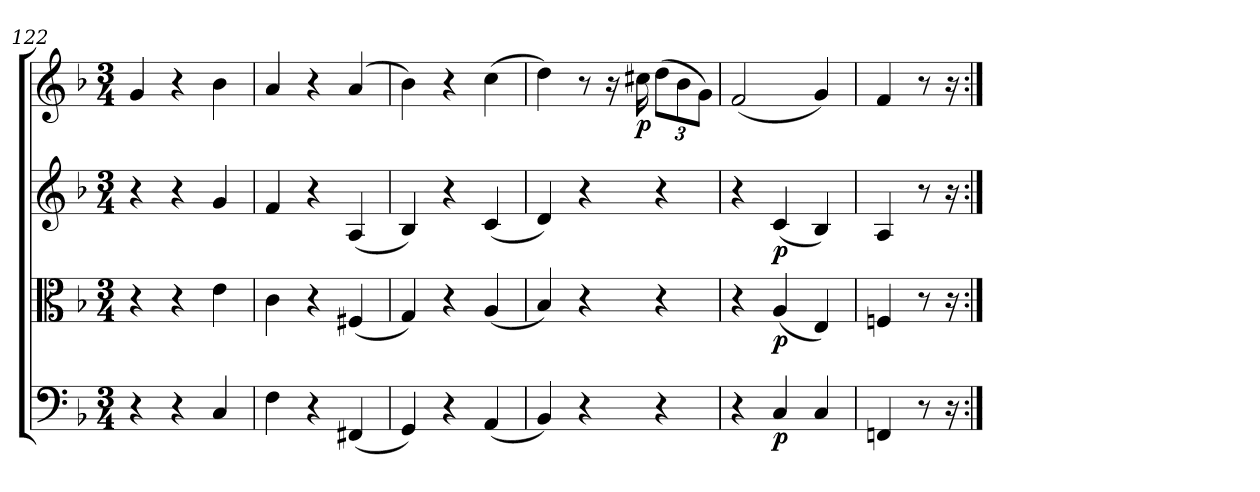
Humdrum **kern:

**kern	**dynam	**kern	**dynam	**kern	**dynam	**kern	**dynam
*part4	*part4	*part3	*part3	*part2	*part2	*part1	*part1
*staff4	*staff4	*staff3	*staff3	*staff2	*staff2	*staff1	*staff1
*clefF4	*	*clefC3	*	*clefG2	*	*clefG2	*
*k[b-]	*	*k[b-]	*	*k[b-]	*	*k[b-]	*
*F:	*	*F:	*	*F:	*	*F:	*
*M3/4	*	*M3/4	*	*M3/4	*	*M3/4	*
=122	=122	=122	=122	=122	=122	=122	=122
4r	.	4r	.	4r	.	4g/	.
4r	.	4r	.	4r	.	4r	.
4C/	.	4e\	.	4g/	.	4b-\	.
=123	=123	=123	=123	=123	=123	=123	=123
4F\	.	4c\	.	4f/	.	4a/	.
4r	.	4r	.	4r	.	4r	.
(4FF#X/	.	(4F#X/	.	(4A/	.	(4a/	.
=124	=124	=124	=124	=124	=124	=124	=124
4GG/)	.	4G/)	.	4B-/)	.	4b-\)	.
4r	.	4r	.	4r	.	4r	.
(4AA/	.	(4A/	.	(4c/	.	(4cc\	.
=125	=125	=125	=125	=125	=125	=125	=125
4BB-/)	.	4B-/)	.	4d/)	.	4dd\)	.
4r	.	4r	.	4r	.	8r	.
.	.	.	.	.	.	16r	.
.	.	.	.	.	.	16cc#X\	p
4r	.	4r	.	4r	.	(12dd\L	.
.	.	.	.	.	.	12b-\	.
.	.	.	.	.	.	12g\J)	.
=126	=126	=126	=126	=126	=126	=126	=126
4r	.	4r	.	4r	.	(2f/	.
4C/	p	(4A/	p	(4c/	p	.	.
4C/	.	4E/)	.	4B-/)	.	4g/)	.
=127	=127	=127	=127	=127	=127	=127	=127
4FFn/	.	4Fn/	.	4A/	.	4f/	.
8r	.	8r	.	8r	.	8r	.
16r	.	16r	.	16r	.	16r	.
=:|!	=:|!	=:|!	=:|!	=:|!	=:|!	=:|!	=:|!
*-	*-	*-	*-	*-	*-	*-	*-
